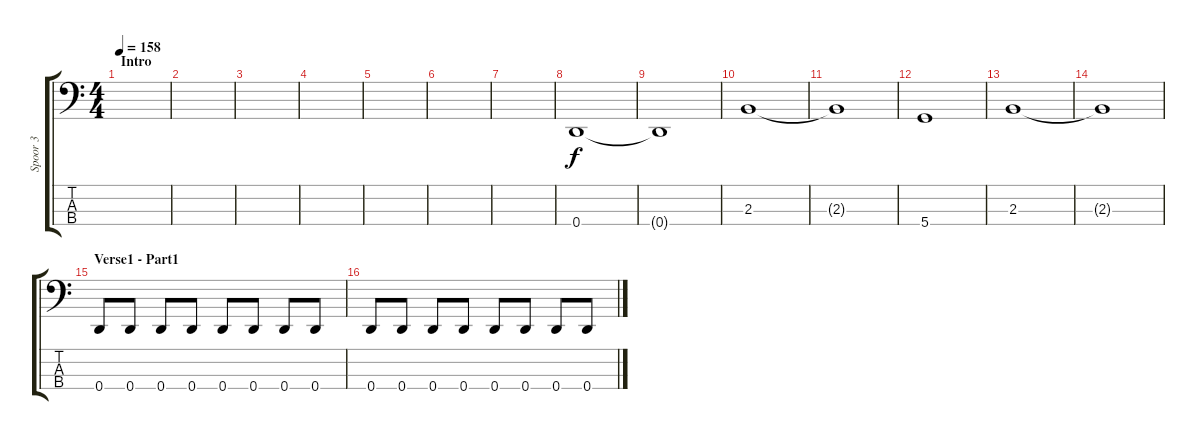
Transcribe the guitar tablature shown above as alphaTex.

\track ("Spoor 3" "Spoor 3") {instrument electricbasspick}
\staff {score tabs}
\tuning (G2 D2 A1 D1) {hide}
\ts (4 4)
\section ("" "Intro")
\tempo 158
\clef f4
\ks c
|
|
|
|
|
|
|
0.4.1 |
0.4{t}.1 |
2.3.1 |
2.3{t}.1 |
5.4.1 |
2.3.1 |
2.3{t}.1 |
\section ("" "Verse1 - Part1")
0.4.8 0.4.8 0.4.8 0.4.8 0.4.8 0.4.8 0.4.8 0.4.8 |
0.4.8 0.4.8 0.4.8 0.4.8 0.4.8 0.4.8 0.4.8 0.4.8
